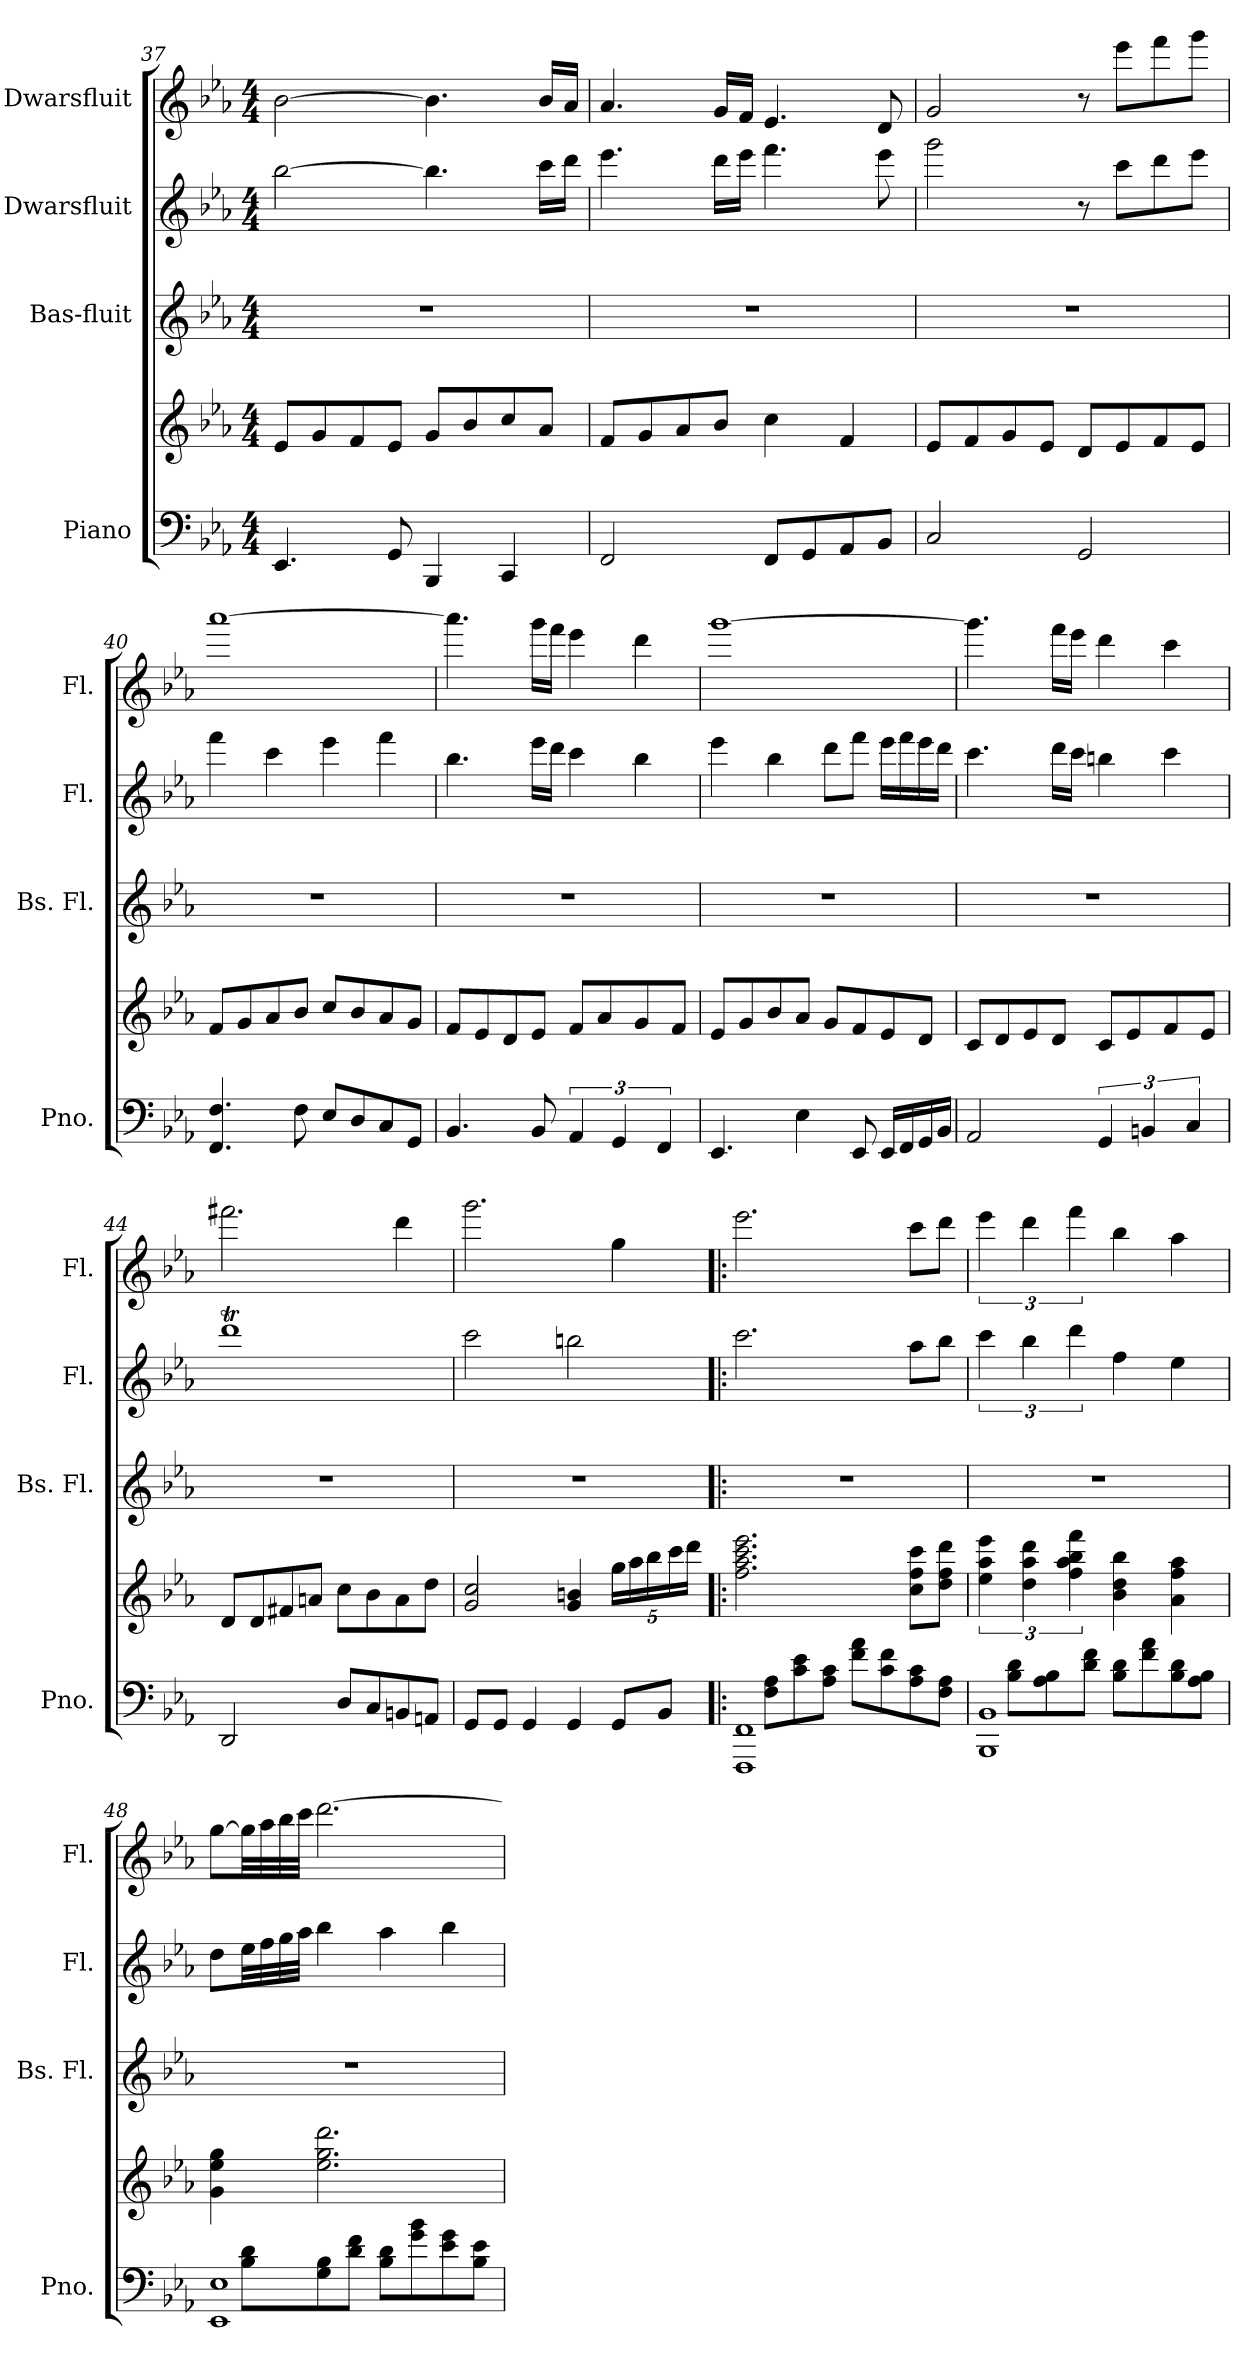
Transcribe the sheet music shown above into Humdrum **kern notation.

**kern	**kern	**kern	**kern	**kern
*part4	*part4	*part3	*part2	*part1
*staff5	*staff4	*staff3	*staff2	*staff1
*I"Piano	*	*I"Bas-fluit	*I"Dwarsfluit	*I"Dwarsfluit
*I'Pno.	*	*I'Bs. Fl.	*I'Fl.	*I'Fl.
*clefF4	*clefG2	*clefG2	*clefG2	*clefG2
*	*	*ITrd7c12	*	*
*k[b-e-a-]	*k[b-e-a-]	*k[b-e-a-]	*k[b-e-a-]	*k[b-e-a-]
*M4/4	*M4/4	*M4/4	*M4/4	*M4/4
=37	=37	=37	=37	=37
4.EE-/	8e-/L	1r	[2bb-\	[2b-\
.	8g/	.	.	.
.	8f/	.	.	.
8GG/	8e-/J	.	.	.
4BBB-/	8g/L	.	4.bb-\]	4.b-\]
.	8b-/	.	.	.
4CC/	8cc/	.	.	.
.	8a-/J	.	16ccc\LL	16b-/LL
.	.	.	16ddd\JJ	16a-/JJ
!!LO:PB:g=z
=38	=38	=38	=38	=38
2FF/	8f/L	1r	4.eee-\	4.a-/
.	8g/	.	.	.
.	8a-/	.	.	.
.	8b-/J	.	16ddd\LL	16g/LL
.	.	.	16eee-\JJ	16f/JJ
8FF/L	4cc\	.	4.fff\	4.e-/
8GG/	.	.	.	.
8AA-/	4f/	.	.	.
8BB-/J	.	.	8eee-\	8d/
=39	=39	=39	=39	=39
2C/	8e-/L	1r	2ggg\	2g/
.	8f/	.	.	.
.	8g/	.	.	.
.	8e-/J	.	.	.
2GG/	8d/L	.	8r	8r
.	8e-/	.	8ccc\L	8eee-\L
.	8f/	.	8ddd\	8fff\
.	8e-/J	.	8eee-\J	8ggg\J
=40	=40	=40	=40	=40
4.FF/ 4.F/	8f/L	1r	4fff\	[1aaa-
.	8g/	.	.	.
.	8a-/	.	4ccc\	.
8F\	8b-/J	.	.	.
8E-/L	8cc/L	.	4eee-\	.
8D/	8b-/	.	.	.
8C/	8a-/	.	4fff\	.
8GG/J	8g/J	.	.	.
=41	=41	=41	=41	=41
4.BB-/	8f/L	1r	4.bb-\	4.aaa-\]
.	8e-/	.	.	.
.	8d/	.	.	.
8BB-/	8e-/J	.	16eee-\LL	16ggg\LL
.	.	.	16ddd\JJ	16fff\JJ
6AA-/	8f/L	.	4ccc\	4eee-\
.	8a-/	.	.	.
6GG/	.	.	.	.
.	8g/	.	4bb-\	4ddd\
6FF/	.	.	.	.
.	8f/J	.	.	.
!!LO:LB:g=z
=42	=42	=42	=42	=42
4.EE-/	8e-/L	1r	4eee-\	[1ggg
.	8g/	.	.	.
.	8b-/	.	4bb-\	.
4E-\	8a-/J	.	.	.
.	8g/L	.	8ddd\L	.
8EE-/	8f/	.	8fff\J	.
16EE-/LL	8e-/	.	16eee-\LL	.
16FF/	.	.	16fff\	.
16GG/	8d/J	.	16eee-\	.
16BB-/JJ	.	.	16ddd\JJ	.
=43	=43	=43	=43	=43
2AA-/	8c/L	1r	4.ccc\	4.ggg\]
.	8d/	.	.	.
.	8e-/	.	.	.
.	8d/J	.	16ddd\LL	16fff\LL
.	.	.	16ccc\JJ	16eee-\JJ
6GG/	8c/L	.	4bbn\	4ddd\
.	8e-/	.	.	.
6BBn/	.	.	.	.
.	8f/	.	4ccc\	4ccc\
6C/	.	.	.	.
.	8e-/J	.	.	.
=44	=44	=44	=44	=44
2DD/	8d/L	1r	1dddt	2.fff#X\
.	8d/	.	.	.
.	8f#X/	.	.	.
.	8an/J	.	.	.
8D/L	8cc\L	.	.	.
8C/	8b-\	.	.	.
8BBn/	8a\	.	.	4ddd\
8AAn/J	8dd\J	.	.	.
!!LO:PB:g=z
=45	=45	=45	=45	=45
8GG/L	2g/ 2cc/	1r	2ccc\	2.ggg\
8GG/J	.	.	.	.
4GG/	.	.	.	.
4GG/	4g/ 4bn/	.	2bbn\	.
*	*Xbrackettup	*	*	*
8GG/L	20gg\LL	.	.	4gg\
.	20aa-\	.	.	.
.	20bb-\	.	.	.
8BB-/J	.	.	.	.
.	20ccc\	.	.	.
.	20ddd\JJ	.	.	.
=46!|:	=46!|:	=46!|:	=46!|:	=46!|:
*^	*	*	*	*
1FFF 1FF	8ryy	2.ff\ 2.aa-\ 2.ccc\ 2.eee-\	1r	2.ccc\	2.eee-\
.	8F\ 8A-\L	.	.	.	.
.	8c\ 8e-\	.	.	.	.
.	8A-\ 8c\J	.	.	.	.
.	8f\ 8a-\L	.	.	.	.
.	8c\ 8f\	.	.	.	.
.	8A-\ 8c\	8cc\ 8ff\ 8ccc\L	.	8aa-\L	8ccc\L
.	8F\ 8A-\J	8dd\ 8ff\ 8ddd\J	.	8bb-\J	8ddd\J
=47	=47	=47	=47	=47	=47
*	*	*brackettup	*	*	*
1BBB- 1BB-	8ryy	6ee-\ 6aa-\ 6eee-\	1r	6ccc\	6eee-\
.	8B-\ 8d\L	.	.	.	.
.	.	6dd\ 6aa-\ 6ddd\	.	6bb-\	6ddd\
.	8A-\ 8B-\	.	.	.	.
.	.	6ff\ 6aa-\ 6bb-\ 6fff\	.	6ddd\	6fff\
.	8d\ 8f\J	.	.	.	.
.	8B-\ 8d\L	4b-\ 4dd\ 4bb-\	.	4ff\	4bb-\
.	8f\ 8a-\	.	.	.	.
.	8B-\ 8d\	4a-\ 4ff\ 4aa-\	.	4ee-\	4aa-\
.	8A-\ 8B-\J	.	.	.	.
!!LO:LB:g=z
=48	=48	=48	=48	=48	=48
1EE- 1E-	8ryy	4g\ 4ee-\ 4gg\	1r	8dd\L	[8gg\L
.	8B-\ 8d\L	.	.	32ee-\LL	32gg\LL]
.	.	.	.	32ff\	32aa-\
.	.	.	.	32gg\	32bb-\
.	.	.	.	32aa-\JJJ	32ccc\JJJ
.	8G\ 8B-\	2.ee-\ 2.gg\ 2.ddd\	.	4bb-\	[2.ddd\
.	8d\ 8f\J	.	.	.	.
.	8B-\ 8d\L	.	.	4aa-\	.
.	8g\ 8b-\	.	.	.	.
.	8e-\ 8g\	.	.	4bb-\	.
.	8B-\ 8e-\J	.	.	.	.
*v	*v	*	*	*	*
=	=	=	=	=
*-	*-	*-	*-	*-
